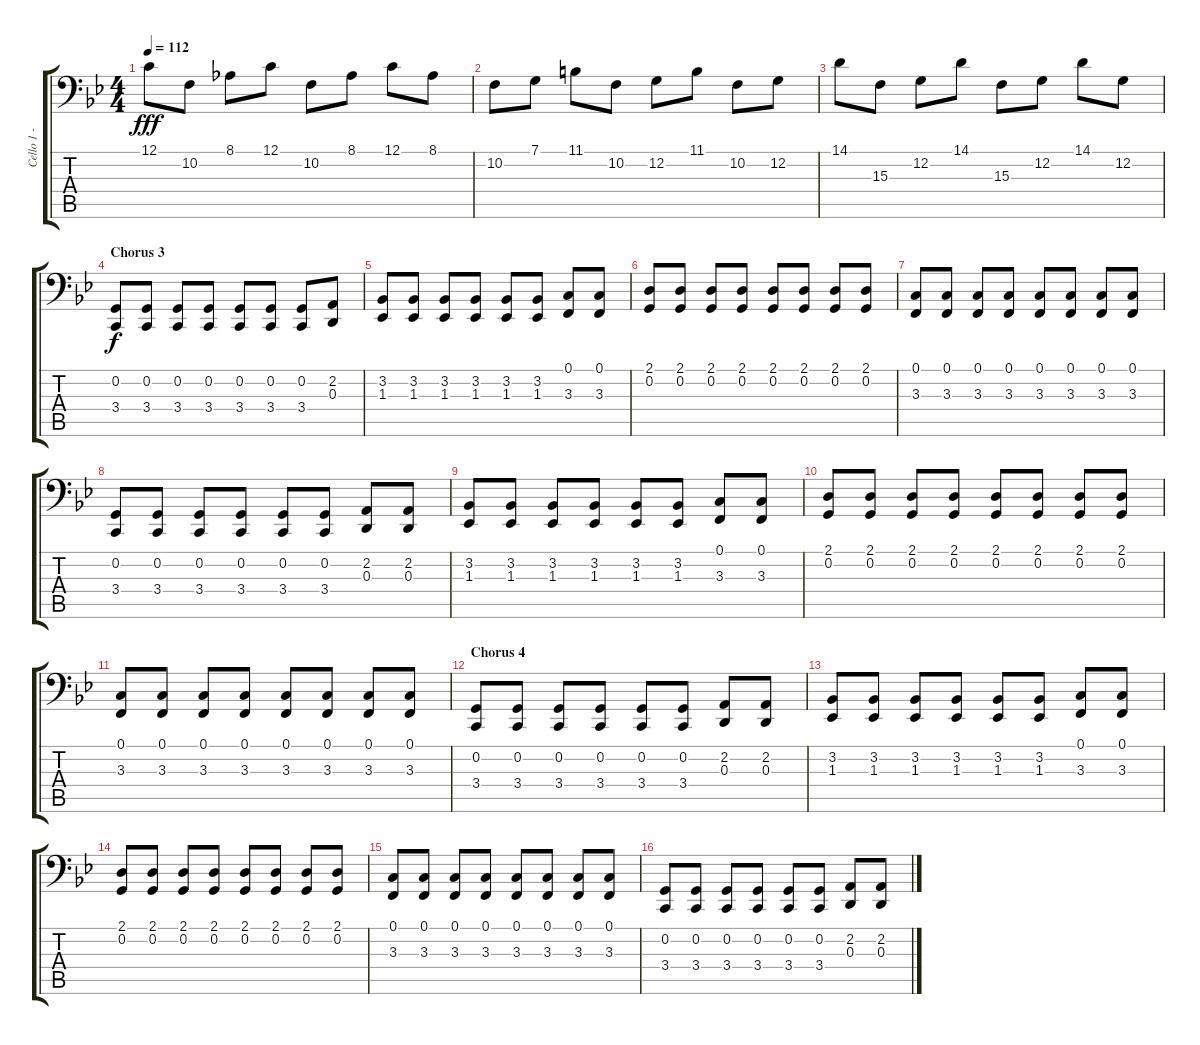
\track ("Cello 1 - Eicca" "Cello 1 - ") {instrument cello}
\staff {score tabs}
\tuning (C3 G2 D2 A1 E1 B0) {hide}
\ts (4 4)
\tempo 112
\clef f4
\ks bb
12.1.8{dy fff} 10.2.8 8.1.8 12.1.8 10.2.8 8.1.8 12.1.8 8.1.8 |
10.2.8 7.1.8 11.1.8 10.2.8 12.2.8 11.1.8 10.2.8 12.2.8 |
14.1.8 15.3.8 12.2.8 14.1.8 15.3.8 12.2.8 14.1.8 12.2.8 |
\section ("" "Chorus 3")
(0.2 3.4).8{dy f instrument cello} (0.2 3.4).8 (0.2 3.4).8 (0.2 3.4).8 (0.2 3.4).8 (0.2 3.4).8 (0.2 3.4).8 (2.2 0.3).8 |
(3.2 1.3).8 (3.2 1.3).8 (3.2 1.3).8 (3.2 1.3).8 (3.2 1.3).8 (3.2 1.3).8 (0.1 3.3).8 (0.1 3.3).8 |
(2.1 0.2).8 (2.1 0.2).8 (2.1 0.2).8 (2.1 0.2).8 (2.1 0.2).8 (2.1 0.2).8 (2.1 0.2).8 (2.1 0.2).8 |
(0.1 3.3).8 (0.1 3.3).8 (0.1 3.3).8 (0.1 3.3).8 (0.1 3.3).8 (0.1 3.3).8 (0.1 3.3).8 (0.1 3.3).8 |
(0.2 3.4).8 (0.2 3.4).8 (0.2 3.4).8 (0.2 3.4).8 (0.2 3.4).8 (0.2 3.4).8 (2.2 0.3).8 (2.2 0.3).8 |
(3.2 1.3).8 (3.2 1.3).8 (3.2 1.3).8 (3.2 1.3).8 (3.2 1.3).8 (3.2 1.3).8 (0.1 3.3).8 (0.1 3.3).8 |
(2.1 0.2).8 (2.1 0.2).8 (2.1 0.2).8 (2.1 0.2).8 (2.1 0.2).8 (2.1 0.2).8 (2.1 0.2).8 (2.1 0.2).8 |
(0.1 3.3).8 (0.1 3.3).8 (0.1 3.3).8 (0.1 3.3).8 (0.1 3.3).8 (0.1 3.3).8 (0.1 3.3).8 (0.1 3.3).8 |
\section ("" "Chorus 4")
(0.2 3.4).8 (0.2 3.4).8 (0.2 3.4).8 (0.2 3.4).8 (0.2 3.4).8 (0.2 3.4).8 (2.2 0.3).8 (2.2 0.3).8 |
(3.2 1.3).8 (3.2 1.3).8 (3.2 1.3).8 (3.2 1.3).8 (3.2 1.3).8 (3.2 1.3).8 (0.1 3.3).8 (0.1 3.3).8 |
(2.1 0.2).8 (2.1 0.2).8 (2.1 0.2).8 (2.1 0.2).8 (2.1 0.2).8 (2.1 0.2).8 (2.1 0.2).8 (2.1 0.2).8 |
(0.1 3.3).8 (0.1 3.3).8 (0.1 3.3).8 (0.1 3.3).8 (0.1 3.3).8 (0.1 3.3).8 (0.1 3.3).8 (0.1 3.3).8 |
(0.2 3.4).8 (0.2 3.4).8 (0.2 3.4).8 (0.2 3.4).8 (0.2 3.4).8 (0.2 3.4).8 (2.2 0.3).8 (2.2 0.3).8
